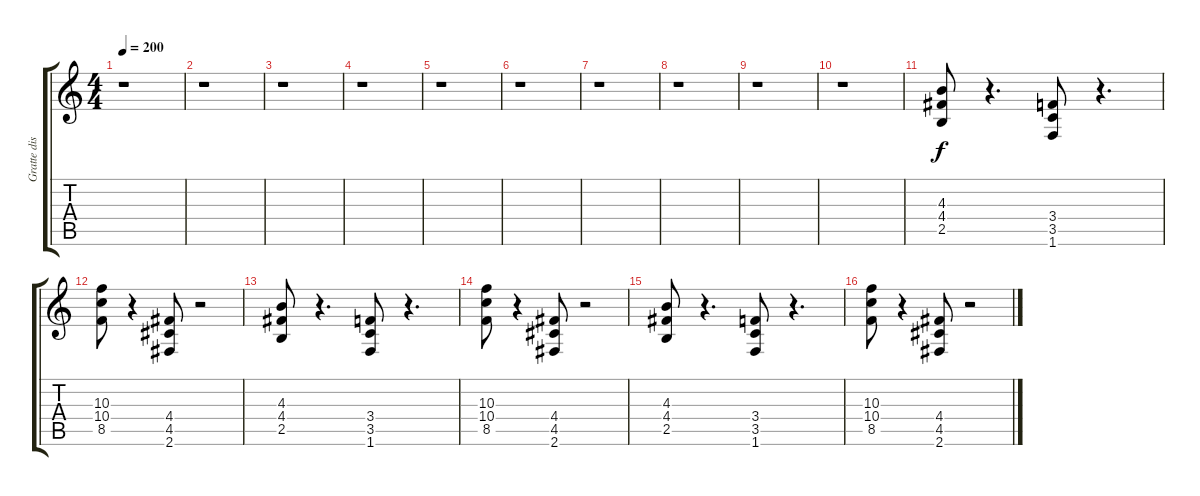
\track ("Gratte disto" "Gratte dis") {instrument overdrivenguitar}
\staff {score tabs}
\tuning (E4 B3 G3 D3 A2 E2) {hide}
\ts (4 4)
\tempo 200
\clef g2
\ks c
r.1{dy f} |
r.1 |
r.1 |
r.1 |
r.1 |
r.1 |
r.1 |
r.1 |
r.1 |
r.1 |
\section ("" "")
(4.3 4.4 2.5).8 r.4{d} (3.4 3.5 1.6).8 r.4{d} |
(10.3 10.4 8.5).8 r.4 (4.4 4.5 2.6).8 r.2 |
(4.3 4.4 2.5).8 r.4{d} (3.4 3.5 1.6).8 r.4{d} |
(10.3 10.4 8.5).8 r.4 (4.4 4.5 2.6).8 r.2 |
(4.3 4.4 2.5).8 r.4{d} (3.4 3.5 1.6).8 r.4{d} |
(10.3 10.4 8.5).8 r.4 (4.4 4.5 2.6).8 r.2
